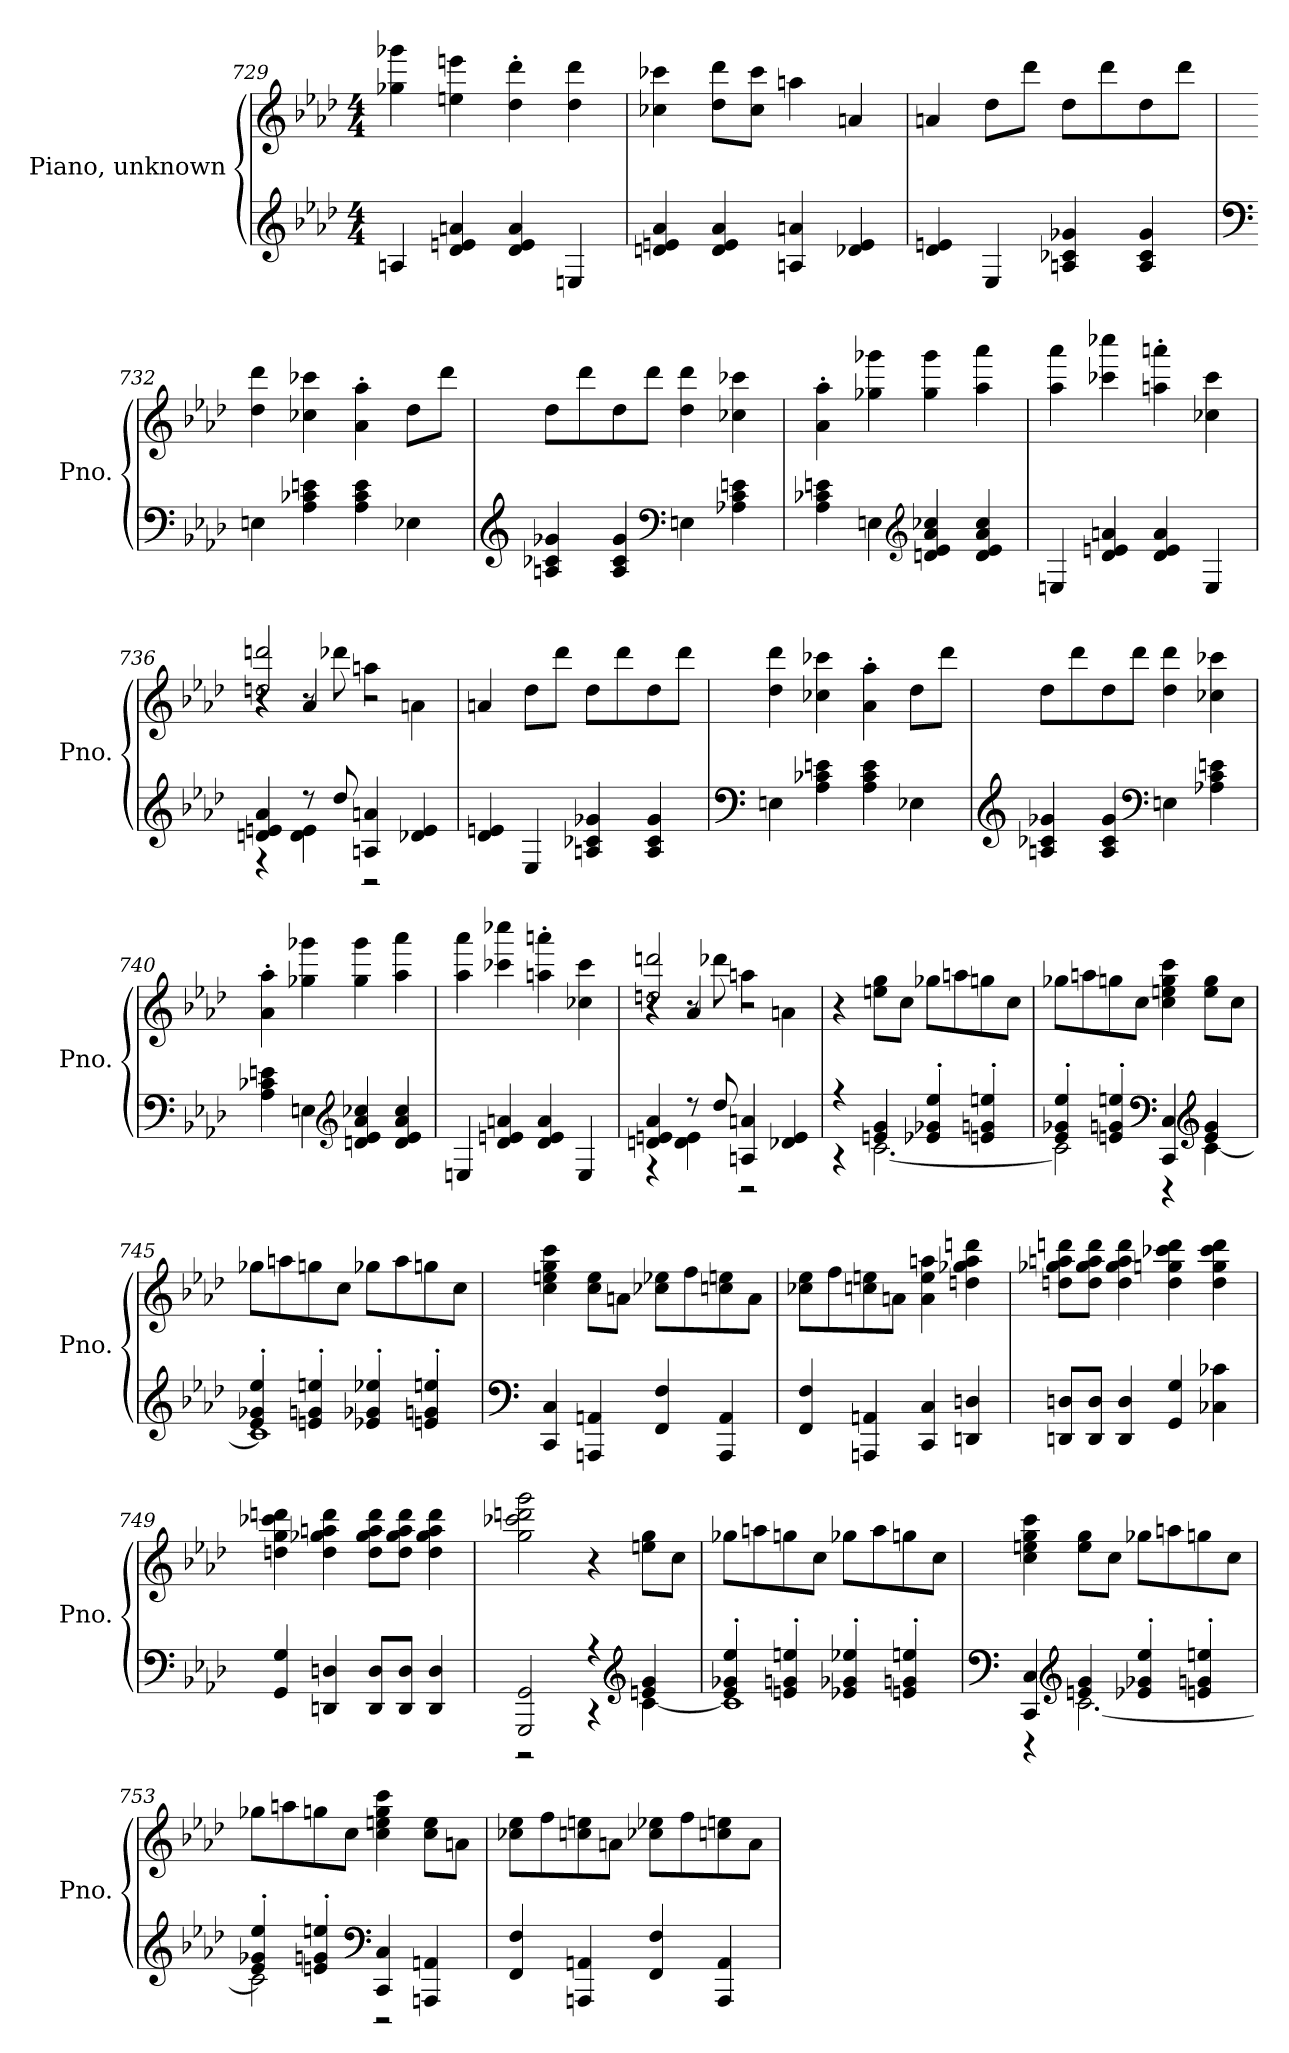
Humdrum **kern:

**kern	**kern
*part1	*part1
*staff2	*staff1
*I"Piano, unknown	*
*I'Pno.	*
*clefG2	*clefG2
*k[b-e-a-d-]	*k[b-e-a-d-]
*M4/4	*M4/4
=729	=729
4An/	4gg-X\ 4ggg-X\
4d-/ 4en/ 4an/	4een\ 4eeen\
4d-/ 4e/ 4a/	4dd-\' 4ddd-\'
4En/	4dd-\ 4ddd-\
=730	=730
4dn/ 4en/ 4a-/	4cc-X\ 4ccc-X\
4d/ 4e/ 4a-/	8dd-\ 8ddd-\L
.	8cc-\ 8ccc-\J
4An/ 4an/	4aan\
4d-X/ 4e/	4an/
=731	=731
4d-/ 4en/	4an/
4E-/	8dd-\L
.	8ddd-\J
4An/ 4c-X/ 4g-X/	8dd-\L
.	8ddd-\
4A/ 4c-/ 4g-/	8dd-\
.	8ddd-\J
!!LO:LB:g=z
=732	=732
*clefF4	*
4En\	4dd-\ 4ddd-\
4A-\ 4c-X\ 4en\	4cc-X\ 4ccc-X\
4A-\ 4c-\ 4e\	4a-\' 4aa-\'
4E-X\	8dd-\L
.	8ddd-\J
=733	=733
*clefG2	*
4An/ 4c-X/ 4g-X/	8dd-\L
.	8ddd-\
4A/ 4c-/ 4g-/	8dd-\
.	8ddd-\J
*clefF4	*
4En\	4dd-\ 4ddd-\
4A-X\ 4c-\ 4en\	4cc-X\ 4ccc-X\
=734	=734
4A-\ 4c-X\ 4en\	4a-\' 4aa-\'
4En\	4gg-X\ 4ggg-X\
*clefG2	*
4dn/ 4e/ 4a-/ 4cc-X/	4gg-\ 4ggg-\
4d/ 4e/ 4a-/ 4cc-/	4aa-\ 4aaa-\
=735	=735
4En/	4aa-\ 4aaa-\
4d-/ 4en/ 4an/	4ccc-X\ 4cccc-X\
4d-/ 4e/ 4a/	4aan\' 4aaan\'
4E/	4cc-X\ 4ccc-\
!!LO:LB:g=z
=736	=736
*^	*^
*	*	*	*^
4dn/ 4en/ 4a-/	4r	2ddn/ 2dddn/	4r	4r
8r	4d\ 4e\	.	8r	4a-/
8dd-/	.	.	8ddd-X\	.
4An/ 4an/	2r	2r	4aan\	2r
4d-X/ 4e/	.	.	4an\	.
*v	*v	*	*	*
*	*v	*v	*v
=737	=737
4d-/ 4en/	4an/
4E-/	8dd-\L
.	8ddd-\J
4An/ 4c-X/ 4g-X/	8dd-\L
.	8ddd-\
4A/ 4c-/ 4g-/	8dd-\
.	8ddd-\J
=738	=738
*clefF4	*
4En\	4dd-\ 4ddd-\
4A-\ 4c-X\ 4en\	4cc-X\ 4ccc-X\
4A-\ 4c-\ 4e\	4a-\' 4aa-\'
4E-X\	8dd-\L
.	8ddd-\J
=739	=739
*clefG2	*
4An/ 4c-X/ 4g-X/	8dd-\L
.	8ddd-\
4A/ 4c-/ 4g-/	8dd-\
.	8ddd-\J
*clefF4	*
4En\	4dd-\ 4ddd-\
4A-X\ 4c-\ 4en\	4cc-X\ 4ccc-X\
!!LO:LB:g=z
=740	=740
4A-\ 4c-X\ 4en\	4a-\' 4aa-\'
4En\	4gg-X\ 4ggg-X\
*clefG2	*
4dn/ 4e/ 4a-/ 4cc-X/	4gg-\ 4ggg-\
4d/ 4e/ 4a-/ 4cc-/	4aa-\ 4aaa-\
=741	=741
4En/	4aa-\ 4aaa-\
4d-/ 4en/ 4an/	4ccc-X\ 4cccc-X\
4d-/ 4e/ 4a/	4aan\' 4aaan\'
4E/	4cc-X\ 4ccc-\
=742	=742
*^	*^
*	*	*	*^
4dn/ 4en/ 4a-/	4r	2ddn/ 2dddn/	4r	4r
8r	4d\ 4e\	.	8r	4a-/
8dd-/	.	.	8ddd-X\	.
4An/ 4an/	2r	2r	4aan\	2r
4d-X/ 4e/	.	.	4an\	.
*	*	*v	*v	*v
=743	=743	=743
4r	4r	4r
4en/ 4g/	[2.c\	8een\ 8gg\L
.	.	8cc\J
4e-X/' 4g-X/' 4ee-/'	.	8gg-X\L
.	.	8aan\
4en/' 4gn/' 4een/'	.	8ggn\
.	.	8cc\J
!!LO:LB:g=z
=744	=744	=744
4e-/' 4g-X/' 4ee-/'	2c\]	8gg-X\L
.	.	8aan\
4en/' 4gn/' 4een/'	.	8ggn\
.	.	8cc\J
*clefF4	*	*
4CC/ 4C/	4r	4cc\ 4een\ 4gg\ 4ccc\
*clefG2	*	*
4e/ 4g/	[4c\	8ee\ 8gg\L
.	.	8cc\J
=745	=745	=745
4e-/' 4g-X/' 4ee-/'	1c]	8gg-X\L
.	.	8aan\
4en/' 4gn/' 4een/'	.	8ggn\
.	.	8cc\J
4e-X/' 4g-X/' 4ee-X/'	.	8gg-X\L
.	.	8aa\
4en/' 4gn/' 4een/'	.	8ggn\
.	.	8cc\J
*v	*v	*
=746	=746
*clefF4	*
4CC/ 4C/	4cc\ 4een\ 4gg\ 4ccc\
4AAAn/ 4AAn/	8cc\ 8ee\L
.	8an\J
4FF/ 4F/	8cc-X\ 8ee-X\L
.	8ff\
4AAA/ 4AA/	8ccn\ 8een\
.	8a\J
!!LO:LB:g=z
=747	=747
4FF/ 4F/	8cc-X\ 8ee-\L
.	8ff\
4AAAn/ 4AAn/	8ccn\ 8een\
.	8an\J
4CC/ 4C/	4a\ 4ee\ 4aan\
4DDn/ 4Dn/	4ddn\ 4gg-X\ 4aa\ 4dddn\
=748	=748
8DDn/ 8Dn/L	8ddn\ 8gg-X\ 8aan\ 8dddn\L
8DD/ 8D/J	8dd\ 8gg-\ 8aa\ 8ddd\J
4DD/ 4D/	4dd\ 4gg-\ 4aa\ 4ddd\
4GG/ 4G/	4dd\ 4ggn\ 4ccc-X\ 4ddd\
4C-X\ 4c-X\	4dd\ 4gg\ 4ccc-\ 4ddd\
=749	=749
4GG/ 4G/	4ddn\ 4gg\ 4ccc-X\ 4dddn\
4DDn/ 4Dn/	4dd\ 4gg-X\ 4aan\ 4ddd\
8DD/ 8D/L	8dd\ 8gg-\ 8aa\ 8ddd\L
8DD/ 8D/J	8dd\ 8gg-\ 8aa\ 8ddd\J
4DD/ 4D/	4dd\ 4gg-\ 4aa\ 4ddd\
!!LO:PB:g=z
=750	=750
*^	*
2GGG/ 2GG/	2r	2gg\ 2ccc-X\ 2dddn\ 2ggg\
4r	4r	4r
*clefG2	*	*
4en/ 4g/	[4c\	8een\ 8gg\L
.	.	8cc\J
=751	=751	=751
4e-/' 4g-X/' 4ee-/'	1c]	8gg-X\L
.	.	8aan\
4en/' 4gn/' 4een/'	.	8ggn\
.	.	8cc\J
4e-X/' 4g-X/' 4ee-X/'	.	8gg-X\L
.	.	8aa\
4en/' 4gn/' 4een/'	.	8ggn\
.	.	8cc\J
=752	=752	=752
*clefF4	*	*
4CC/ 4C/	4r	4cc\ 4een\ 4gg\ 4ccc\
*clefG2	*	*
4en/ 4g/	[2.c\	8ee\ 8gg\L
.	.	8cc\J
4e-X/' 4g-X/' 4ee-/'	.	8gg-X\L
.	.	8aan\
4en/' 4gn/' 4een/'	.	8ggn\
.	.	8cc\J
!!LO:LB:g=z
=753	=753	=753
4e-/' 4g-X/' 4ee-/'	2c\]	8gg-X\L
.	.	8aan\
4en/' 4gn/' 4een/'	.	8ggn\
.	.	8cc\J
*clefF4	*	*
4CC/ 4C/	2r	4cc\ 4een\ 4gg\ 4ccc\
4AAAn/ 4AAn/	.	8cc\ 8ee\L
.	.	8an\J
*v	*v	*
=754	=754
4FF/ 4F/	8cc-X\ 8ee-\L
.	8ff\
4AAAn/ 4AAn/	8ccn\ 8een\
.	8an\J
4FF/ 4F/	8cc-X\ 8ee-X\L
.	8ff\
4AAA/ 4AA/	8ccn\ 8een\
.	8a\J
=	=
*-	*-
